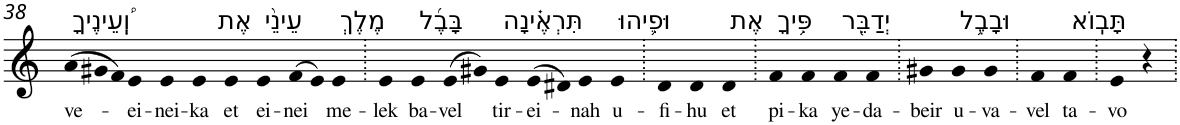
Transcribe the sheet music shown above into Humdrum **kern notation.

**kern	**text
*part1	*part1
*staff1	*staff1
*I"Piano	*
*I'Pno	*
!!LO:PB:g=z
*clefG2	*
*k[]	*
*Xtuplet	*
=38	=38
!LO:TX:a:t=וְֽ֠עֵינֶיךָ	!
!	!LO:LY:b
(>12a	ve-
12g#X	.
12f)	.
!	!LO:LY:b
4e	-ei-
!	!LO:LY:b
4e	-nei-
!	!LO:LY:b
4e	-ka
!LO:TX:a:t=אֶת	!
!	!LO:LY:b
4e	et
!LO:TX:a:t=עֵינֵ֨י	!
!	!LO:LY:b
4e	ei-
!	!LO:LY:b
(>8f	-nei
8e)	.
!LO:TX:a:t=מֶלֶךְ	!
!	!LO:LY:b
4e	me-
=39.	=39.
!	!LO:LY:b
4e	-lek
!LO:TX:a:t=בָּבֶ֜ל	!
!	!LO:LY:b
4e	ba-
!	!LO:LY:b
(>8e	-vel
8g#X)	.
!LO:TX:a:t=תִּרְאֶ֗ינָה	!
!	!LO:LY:b
4e	tir-
!	!LO:LY:b
(>8e	-ei-
8d#X)	.
!	!LO:LY:b
4e	-nah
!LO:TX:a:t=וּפִ֛יהוּ	!
!	!LO:LY:b
4e	u-
=40.	=40.
!	!LO:LY:b
4d	-fi-
!	!LO:LY:b
4d	-hu
!LO:TX:a:t=אֶת	!
!	!LO:LY:b
4d	et
=41.	=41.
!LO:TX:a:t=פִּ֥יךָ	!
!	!LO:LY:b
4f	pi-
!	!LO:LY:b
4f	-ka
!LO:TX:a:t=יְדַבֵּ֖ר	!
!	!LO:LY:b
4f	ye-
!	!LO:LY:b
4f	-da-
=42.	=42.
!	!LO:LY:b
4g#X	-beir
!LO:TX:a:t=וּבָבֶ֥ל	!
!	!LO:LY:b
4g#	u-
!	!LO:LY:b
4g#	-va-
=43.	=43.
!	!LO:LY:b
4f	-vel
!LO:TX:a:t=תָּבֽוֹא	!
!	!LO:LY:b
4f	ta-
=44.	=44.
!	!LO:LY:b
4e	-vo
4r	.
=.	=.
*-	*-
